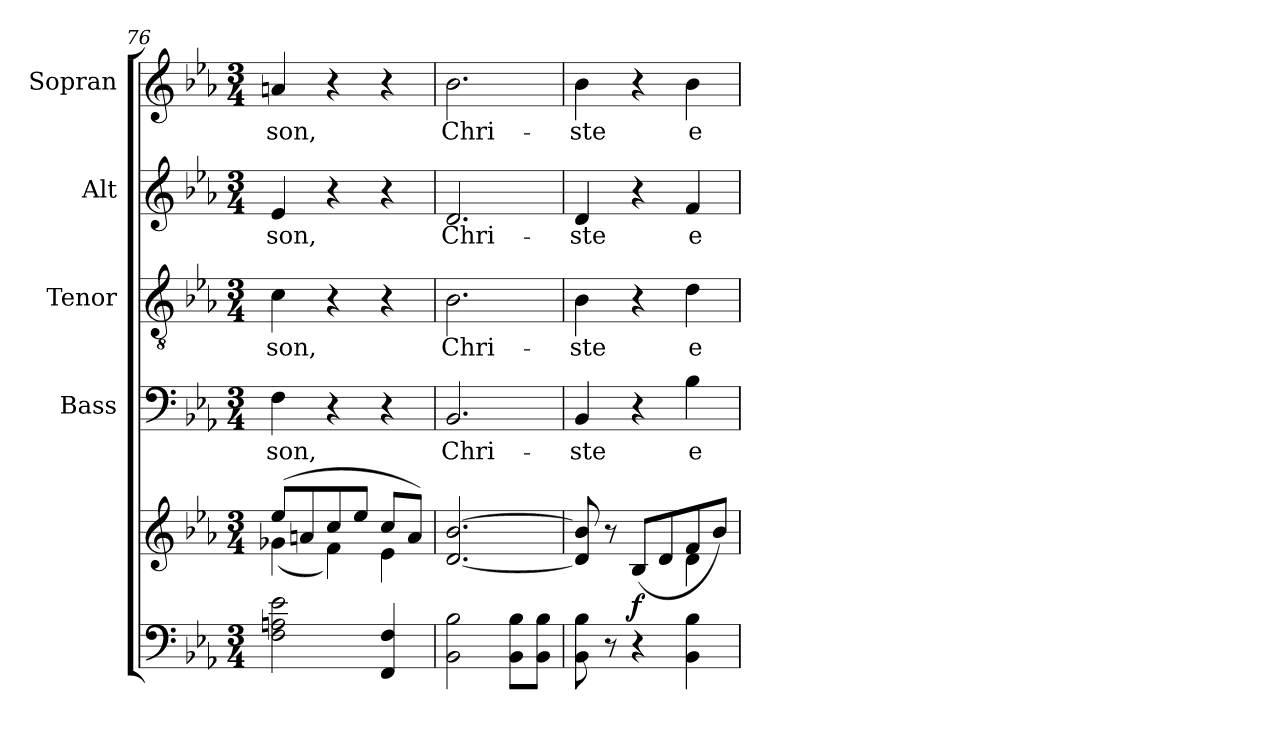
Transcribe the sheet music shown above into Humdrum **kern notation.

**kern	**kern	**dynam	**kern	**text	**kern	**text	**kern	**text	**kern	**text
*part5	*part5	*part5	*part4	*part4	*part3	*part3	*part2	*part2	*part1	*part1
*staff6	*staff5	*staff5/6	*staff4	*staff4	*staff3	*staff3	*staff2	*staff2	*staff1	*staff1
*	*	*	*I"Bass	*	*I"Tenor	*	*I"Alt	*	*I"Sopran	*
*	*	*	*I'B.	*	*I'T.	*	*I'A.	*	*I'S.	*
*clefF4	*clefG2	*	*clefF4	*	*clefGv2	*	*clefG2	*	*clefG2	*
*k[b-e-a-]	*k[b-e-a-]	*	*k[b-e-a-]	*	*k[b-e-a-]	*	*k[b-e-a-]	*	*k[b-e-a-]	*
*E-:	*E-:	*	*E-:	*	*E-:	*	*E-:	*	*E-:	*
*M3/4	*M3/4	*	*M3/4	*	*M3/4	*	*M3/4	*	*M3/4	*
=76	=76	=76	=76	=76	=76	=76	=76	=76	=76	=76
*	*^	*	*	*	*	*	*	*	*	*
!	!	!	!	!	!LO:LY:b	!	!LO:LY:b	!	!LO:LY:b	!	!LO:LY:b
2F\ 2An\ 2e-\	(>8ee-/L	(<4g-X\	.	4F\	-son,	4c\	-son,	4e-/	-son,	4an/	-son,
.	8an/	.	.	.	.	.	.	.	.	.	.
.	8cc/	4f\)	.	4r	.	4r	.	4r	.	4r	.
.	8ee-/J	.	.	.	.	.	.	.	.	.	.
4FF/ 4F/	8cc/L	4e-\	.	4r	.	4r	.	4r	.	4r	.
.	8a/J)	.	.	.	.	.	.	.	.	.	.
*	*v	*v	*	*	*	*	*	*	*	*	*
=77	=77	=77	=77	=77	=77	=77	=77	=77	=77	=77
!	!	!	!	!LO:LY:b	!	!LO:LY:b	!	!LO:LY:b	!	!LO:LY:b
2BB-\ 2B-\	[2.d/ [2.b-/	.	2.BB-/	Chri-	2.B-\	Chri-	2.d/	Chri-	2.b-\	Chri-
8BB-\ 8B-\L	.	.	.	.	.	.	.	.	.	.
8BB-\ 8B-\J	.	.	.	.	.	.	.	.	.	.
=78	=78	=78	=78	=78	=78	=78	=78	=78	=78	=78
*	*^	*	*	*	*	*	*	*	*	*
!	!	!	!	!	!LO:LY:b	!	!LO:LY:b	!	!LO:LY:b	!	!LO:LY:b
8BB-\ 8B-\	8d/] 8b-/]	2ryy	.	4BB-/	-ste	4B-\	-ste	4d/	-ste	4b-\	-ste
8r	8r	.	.	.	.	.	.	.	.	.	.
!	!	!	!LO:DY:b	!	!	!	!	!	!	!	!
4r	(>8B-/L	.	f	4r	.	4r	.	4r	.	4r	.
.	8d/	.	.	.	.	.	.	.	.	.	.
!	!	!	!	!	!LO:LY:b	!	!LO:LY:b	!	!LO:LY:b	!	!LO:LY:b
4BB-\ 4B-\	8f/	4d\	.	4B-\	e-	4d\	e-	4f/	e-	4b-\	e-
.	8b-/J)	.	.	.	.	.	.	.	.	.	.
*	*v	*v	*	*	*	*	*	*	*	*	*
=	=	=	=	=	=	=	=	=	=	=
*-	*-	*-	*-	*-	*-	*-	*-	*-	*-	*-
